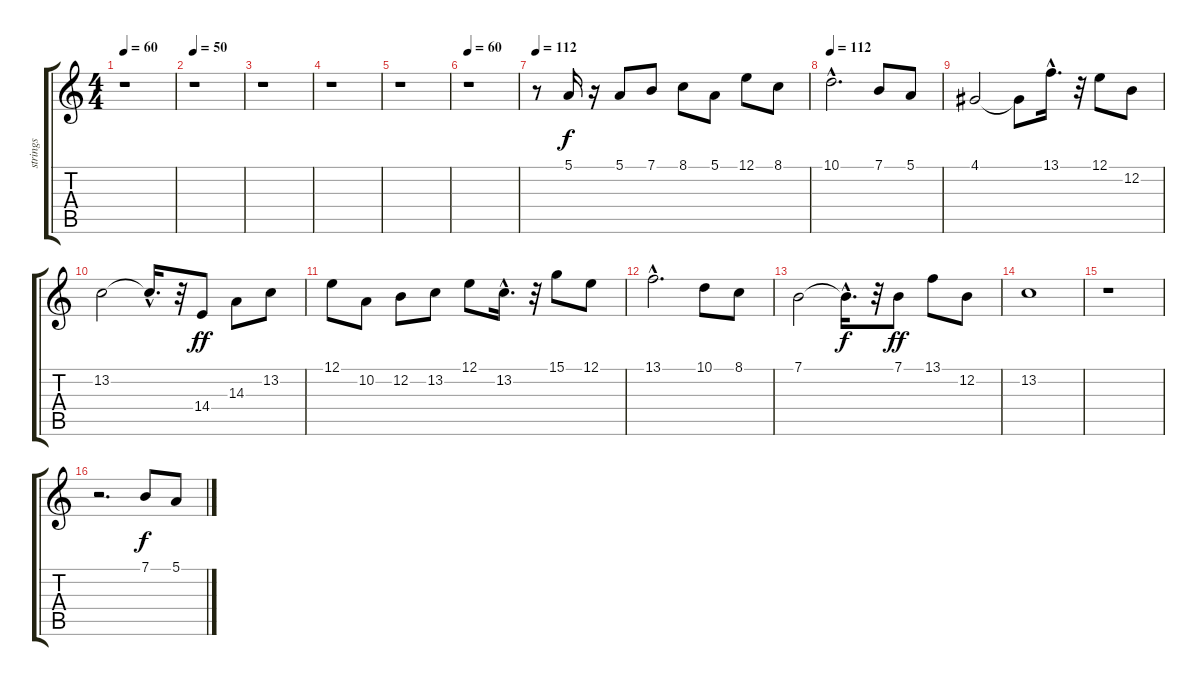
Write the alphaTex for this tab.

\track ("strings" "strings") {instrument stringensemble1}
\staff {score tabs}
\tuning (E4 B3 G3 D3 A2 E2) {hide}
\ts (4 4)
\tempo 60
\clef g2
\ks c
r.1{dy f instrument stringensemble1} |
\tempo 50
r.1 |
r.1 |
r.1 |
r.1 |
\tempo 60
r.1 |
\tempo 112
r.8 5.1.16 r.16 5.1.8 7.1.8 8.1.8 5.1.8 12.1.8 8.1.8 |
\tempo 112
10.1{hac}.2{d} 7.1.8 5.1.8 |
4.1.2 4.1{t}.8 13.1{hac}.16{d} r.32 12.1.8 12.2.8 |
13.2.2 13.2{hac t}.16{d} r.32 14.4.8{dy ff} 14.3.8 13.2.8 |
12.1.8 10.2.8 12.2.8 13.2.8 12.1.8 13.2{hac}.16{d} r.32 15.1.8 12.1.8 |
13.1{hac}.2{d} 10.1.8 8.1.8 |
7.1.2 7.1{hac t}.16{d dy f} r.32 7.1.8{dy ff} 13.1.8 12.2.8 |
13.2.1 |
r.1 |
r.2{d} 7.1.8{dy f} 5.1.8
